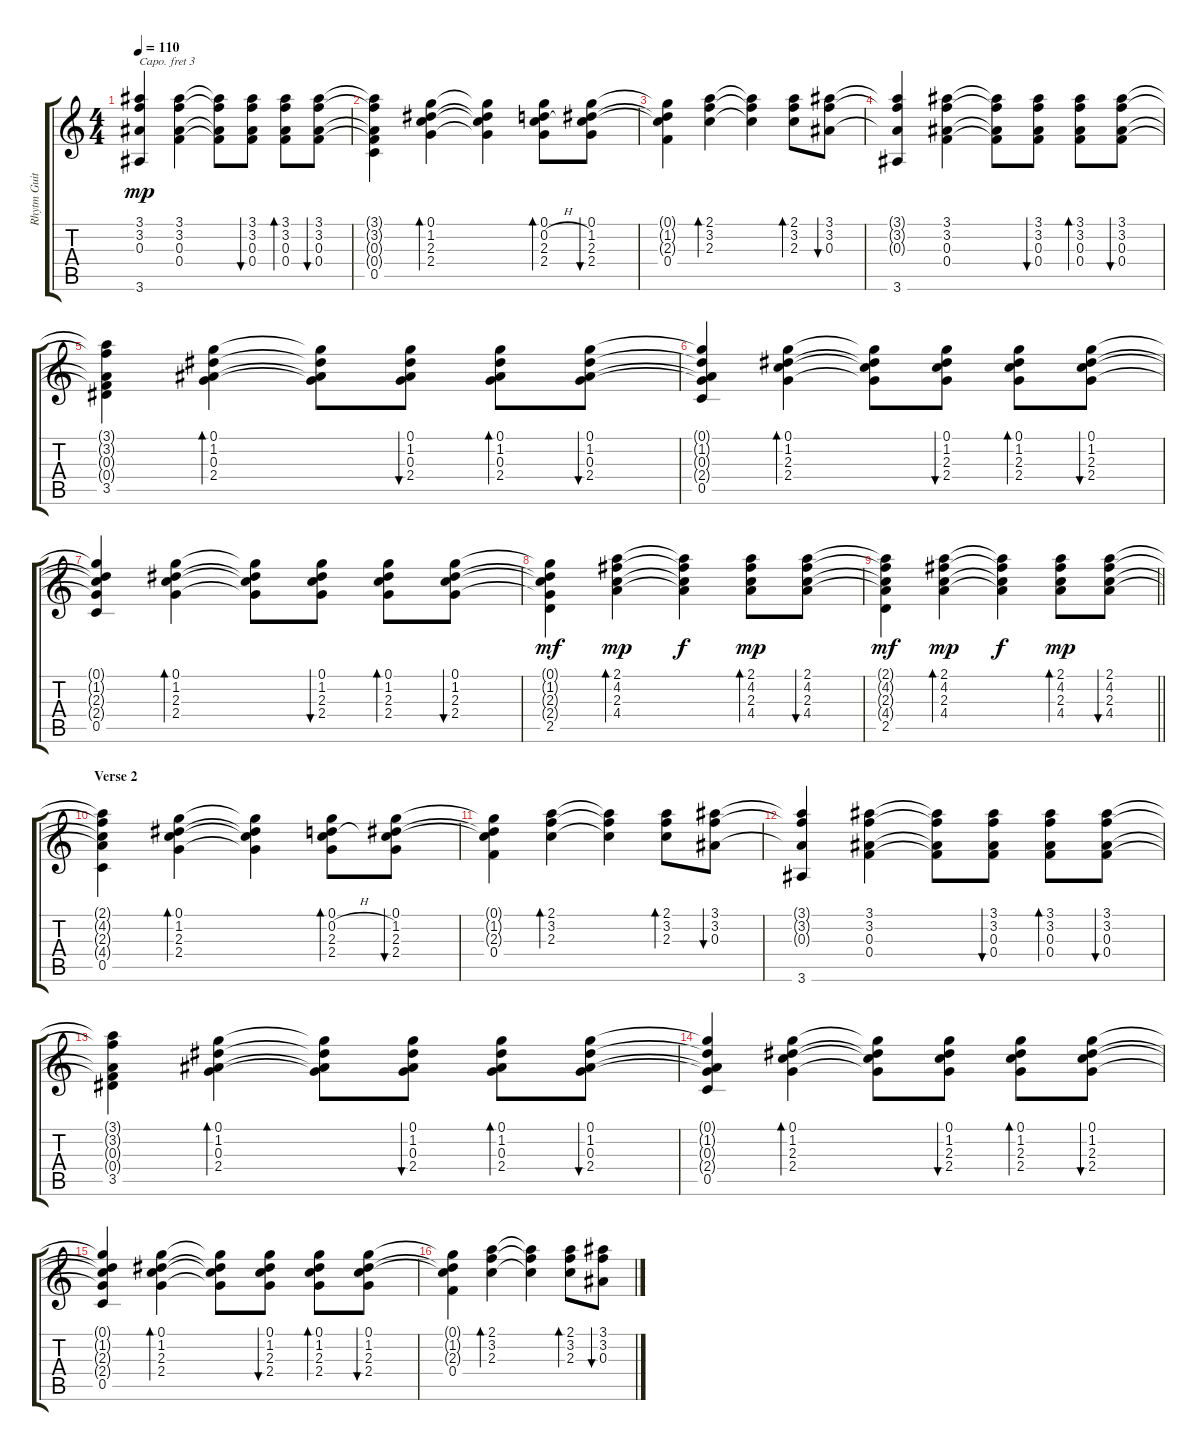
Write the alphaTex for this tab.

\track ("Rhytm Guitar" "Rhytm Guit") {instrument acousticguitarsteel}
\staff {score tabs}
\capo 3
\tuning (E4 B3 G3 D3 A2 E2) {hide}
\ts (4 4)
\tempo 110
\clef g2
\ks c
(3.1{t} 3.2{t} 0.3{t} 3.6).4{dy mp} (3.1 3.2 0.3 0.4).4 (3.1{t} 3.2{t} 0.3{t} 0.4{t}).8 (3.1 3.2 0.3 0.4).8{bu 30} (3.1 3.2 0.3 0.4).8{bd 30} (3.1 3.2 0.3 0.4).8{bu 30} |
(3.1{t} 3.2{t} 0.3{t} 0.4{t} 0.5).4 (0.1 1.2 2.3 2.4).4{bd 30} (0.1{t} 1.2{t} 2.3{t} 2.4{t}).4 (0.1 0.2{h} 2.3 2.4).8{bd 30} (0.1 1.2 2.3 2.4).8{bu 30} |
(0.1{t} 1.2{t} 2.3{t} 0.4).4 (2.1 3.2 2.3).4{bd 30} (2.1{t} 3.2{t} 2.3{t}).4 (2.1 3.2 2.3).8{bd 30} (3.1 3.2 0.3).8{bu 30} |
(3.1{t} 3.2{t} 0.3{t} 3.6).4 (3.1 3.2 0.3 0.4).4 (3.1{t} 3.2{t} 0.3{t} 0.4{t}).8 (3.1 3.2 0.3 0.4).8{bu 30} (3.1 3.2 0.3 0.4).8{bd 30} (3.1 3.2 0.3 0.4).8{bu 30} |
(3.1{t} 3.2{t} 0.3{t} 0.4{t} 3.5).4 (0.1 1.2 0.3 2.4).4{bd 30} (0.1{t} 1.2{t} 0.3{t} 2.4{t}).8 (0.1 1.2 0.3 2.4).8{bu 30} (0.1 1.2 0.3 2.4).8{bd 30} (0.1 1.2 0.3 2.4).8{bu 30} |
(0.1{t} 1.2{t} 0.3{t} 2.4{t} 0.5).4 (0.1 1.2 2.3 2.4).4{bd 30} (0.1{t} 1.2{t} 2.3{t} 2.4{t}).8 (0.1 1.2 2.3 2.4).8{bu 30} (0.1 1.2 2.3 2.4).8{bd 30} (0.1 1.2 2.3 2.4).8{bu 30} |
(0.1{t} 1.2{t} 2.3{t} 2.4{t} 0.5).4 (0.1 1.2 2.3 2.4).4{bd 30} (0.1{t} 1.2{t} 2.3{t} 2.4{t}).8 (0.1 1.2 2.3 2.4).8{bu 30} (0.1 1.2 2.3 2.4).8{bd 30} (0.1 1.2 2.3 2.4).8{bu 30} |
(0.1{t} 1.2{t} 2.3{t} 2.4{t} 2.5).4{dy mf} (2.1 4.2 2.3 4.4).4{bd 30 dy mp} (2.1{t} 4.2{t} 2.3{t} 4.4{t}).4{dy f} (2.1 4.2 2.3 4.4).8{bd 30 dy mp} (2.1 4.2 2.3 4.4).8{bu 30} |
\barLineRight lightlight
(2.1{t} 4.2{t} 2.3{t} 4.4{t} 2.5).4{dy mf} (2.1 4.2 2.3 4.4).4{bd 30 dy mp} (2.1{t} 4.2{t} 2.3{t} 4.4{t}).4{dy f} (2.1 4.2 2.3 4.4).8{bd 30 dy mp} (2.1 4.2 2.3 4.4).8{bu 30} |
\section ("" "Verse 2")
(2.1{t} 4.2{t} 2.3{t} 4.4{t} 0.5).4 (0.1 1.2 2.3 2.4).4{bd 30} (0.1{t} 1.2{t} 2.3{t} 2.4{t}).4 (0.1 0.2{h} 2.3 2.4).8{bd 30} (0.1 1.2 2.3 2.4).8{bu 30} |
(0.1{t} 1.2{t} 2.3{t} 0.4).4 (2.1 3.2 2.3).4{bd 30} (2.1{t} 3.2{t} 2.3{t}).4 (2.1 3.2 2.3).8{bd 30} (3.1 3.2 0.3).8{bu 30} |
(3.1{t} 3.2{t} 0.3{t} 3.6).4 (3.1 3.2 0.3 0.4).4 (3.1{t} 3.2{t} 0.3{t} 0.4{t}).8 (3.1 3.2 0.3 0.4).8{bu 30} (3.1 3.2 0.3 0.4).8{bd 30} (3.1 3.2 0.3 0.4).8{bu 30} |
(3.1{t} 3.2{t} 0.3{t} 0.4{t} 3.5).4 (0.1 1.2 0.3 2.4).4{bd 30} (0.1{t} 1.2{t} 0.3{t} 2.4{t}).8 (0.1 1.2 0.3 2.4).8{bu 30} (0.1 1.2 0.3 2.4).8{bd 30} (0.1 1.2 0.3 2.4).8{bu 30} |
(0.1{t} 1.2{t} 0.3{t} 2.4{t} 0.5).4 (0.1 1.2 2.3 2.4).4{bd 30} (0.1{t} 1.2{t} 2.3{t} 2.4{t}).8 (0.1 1.2 2.3 2.4).8{bu 30} (0.1 1.2 2.3 2.4).8{bd 30} (0.1 1.2 2.3 2.4).8{bu 30} |
(0.1{t} 1.2{t} 2.3{t} 2.4{t} 0.5).4 (0.1 1.2 2.3 2.4).4{bd 30} (0.1{t} 1.2{t} 2.3{t} 2.4{t}).8 (0.1 1.2 2.3 2.4).8{bu 30} (0.1 1.2 2.3 2.4).8{bd 30} (0.1 1.2 2.3 2.4).8{bu 30} |
(0.1{t} 1.2{t} 2.3{t} 0.4).4 (2.1 3.2 2.3).4{bd 30} (2.1{t} 3.2{t} 2.3{t}).4 (2.1 3.2 2.3).8{bd 30} (3.1 3.2 0.3).8{bu 30}
